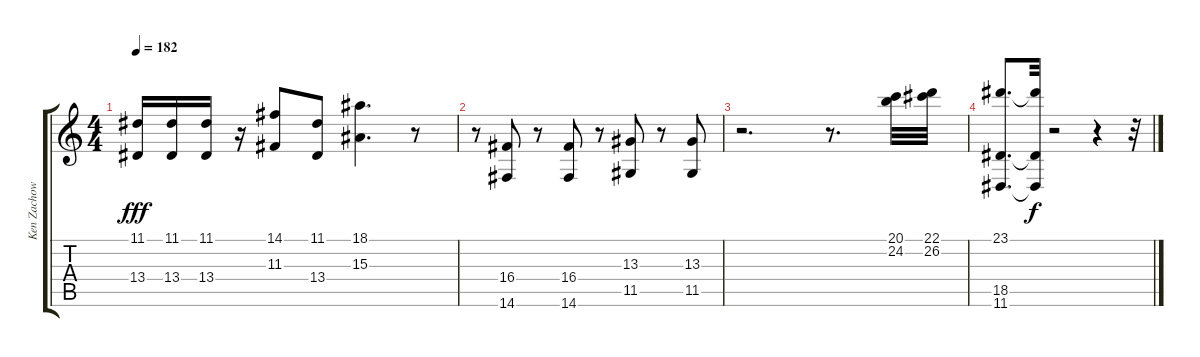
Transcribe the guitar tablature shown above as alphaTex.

\track ("Ken Zachow" "Ken Zachow") {instrument trumpet}
\staff {score tabs}
\tuning (E4 B3 G3 D3 A2 E2) {hide}
\ts (4 4)
\tempo 182
\clef g2
\ks c
(11.1 13.4).16{dy fff} (11.1 13.4).16 (11.1 13.4).16 r.16 (14.1 11.3).8 (11.1 13.4).8 (18.1 15.3).4{d} r.8 |
r.8 (16.4 14.6).8 r.8 (16.4 14.6).8 r.8 (13.3 11.5).8 r.8 (13.3 11.5).8 |
r.2{d} r.8{d} (20.1 24.2).32 (22.1 26.2).32 |
(23.1 18.5 11.6).8{d} (23.1{t} 18.5{t} 11.6{t}).32{dy f} r.2 r.4 r.32
